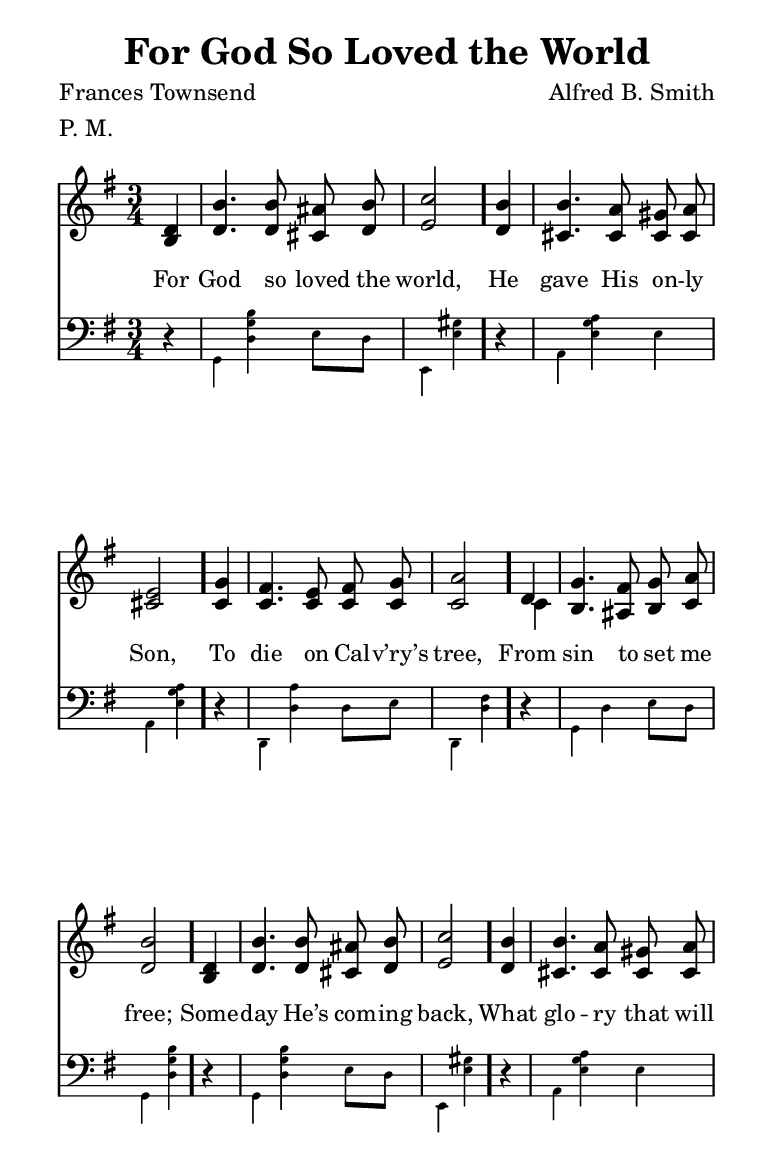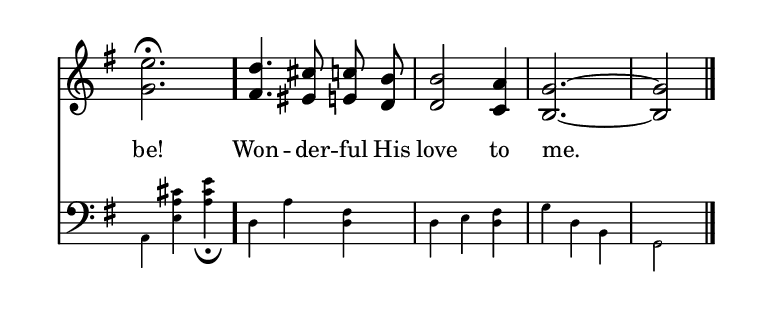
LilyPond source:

\include "common/global.ily"
\paper {
  \include "common/paper.ily"
  ragged-last-bottom = ##t
  system-system-spacing.padding = 11
}

\header{
  %children
  hymnnumber = "331"
  title = "For God So Loved the World"
  tunename = ""
  meter = "P. M."
  poet = "Frances Townsend"
  composer = "Alfred B. Smith"
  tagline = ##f
}

ta = { \tempo 4=80 }
tb = { \tempo 4=40 }

global = {
  \include "common/overrides.ily"
  \override Staff.TimeSignature.style = #'numbered
  \time 3/4
  \override Score.MetronomeMark.transparent = ##t % hide all fermata changes too
  \ta
  \key g \major
  \partial 4
  \autoBeamOff
}

patternA = { c4 | c4. c8 c c | c2 }
patternB = { c4 | c4. c8 c c | \ta c2. \tb }
patternC = { c4. c8 c c | c2 c4 | c2. ~ | c2 }

notesSoprano = {
\global
\relative c' {

  \changePitch \patternA { d | b' b ais b | c }
  \changePitch \patternA { b | b a gis a | e }
  \changePitch \patternA { g | fis e fis g | a }
  \changePitch \patternA { d, | g fis g a | b }
  \changePitch \patternA { d, | b' b ais b | c }
  \changePitch \patternB { b | b a gis a | e'\fermata }
  \changePitch \patternC { d cis c b | b a | g | g }

  \bar "|."

}
}

notesAlto = {
\global
\relative e' {

  \changePitch \patternA { b | d d cis d | e }
  \changePitch \patternA { d | cis cis cis cis | cis }
  \changePitch \patternA { cis | c c c c | c }
  \changePitch \patternA { c | b ais b c | d }
  \changePitch \patternA { b | d d cis d | e }
  \changePitch \patternB { d | cis cis cis cis | g' }
  \changePitch \patternC { fis eis e d | d c | b | b }

}
}

notesLeftHand = {
\global
% TODO don't force all stems downward, just bias them that way
% TODO make rests appear in the middle of the staff instead of the top
\override Stem.direction = #DOWN
\override NoteHead.font-size = #-4
\relative f, {

  r4 | g4 <d' g b> e8[ d] | e,4 <e' gis>
  r4 | a,4 <e' g a> e | a, <e' g a>
  r4 | d,4 <d' a'> d8[ e] | d,4 <d' fis>
  r4 | g,4 d' e8[ d] | g,4 <d' g b>
  r4 | g,4 <d' g b> e8[ d] | e,4 <e' gis>
  r4 | a,4 <e' g a> e | a, <e' a cis> <a cis e>_\fermata
  d,4 a' <d, fis> | d4 e <d fis> | g d b | g2

}
}

wordsA = \lyricmode {

For God so loved the world, \bar "."
He gave His on -- ly Son, \bar "."
To die on Cal -- v’ry’s tree, \bar "."
From sin to set me free; \bar "."
Some -- day He’s com -- ing back, \bar "."
What glo -- ry that will be! \bar "."
Won -- der -- ful His love to me. \bar "."

}

\score {
  \context ChoirStaff <<
    \context Staff = upper <<
      \set Staff.autoBeaming = ##f
      \set ChoirStaff.systemStartDelimiter = #'SystemStartBar
      \set ChoirStaff.printPartCombineTexts = ##f
      \partcombine #'(2 . 11) \notesSoprano \notesAlto
      \context NullVoice = sopranos { \voiceOne << \notesSoprano >> }
      \context Lyrics = one   \lyricsto sopranos \wordsA
    >>
    \context Staff = men <<
      \set Staff.autoBeaming = ##f
      \clef bass
      \context Voice = chords \voiceOne \notesLeftHand
    >>
  >>
  \layout {
    \include "common/layout.ily"
  }
  #(cond ((ly:get-option 'eog-midi-permitted) #{ \midi{
    \include "common/midi.ily"
  } #}))
}

\version "2.19.49"  % necessary for upgrading to future LilyPond versions.

% vi:set et ts=2 sw=2 ai nocindent syntax=lilypond:
